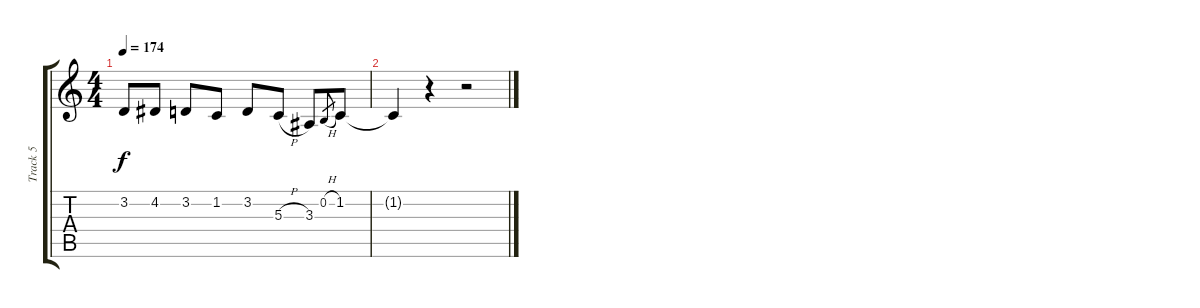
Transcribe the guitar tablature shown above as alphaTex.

\track ("Track 5" "Track 5") {instrument harmonica}
\staff {score tabs}
\tuning (E4 B3 G3 D3 A2 E2) {hide}
\ts (4 4)
\tempo 174
\clef g2
\ks c
3.2{t}.8{dy f} 4.2.8 3.2.8 1.2.8 3.2.8 5.3{h}.8 3.3.8 0.2{h}.8{gr} 1.2.8 |
1.2{t}.4 r.4 r.2
